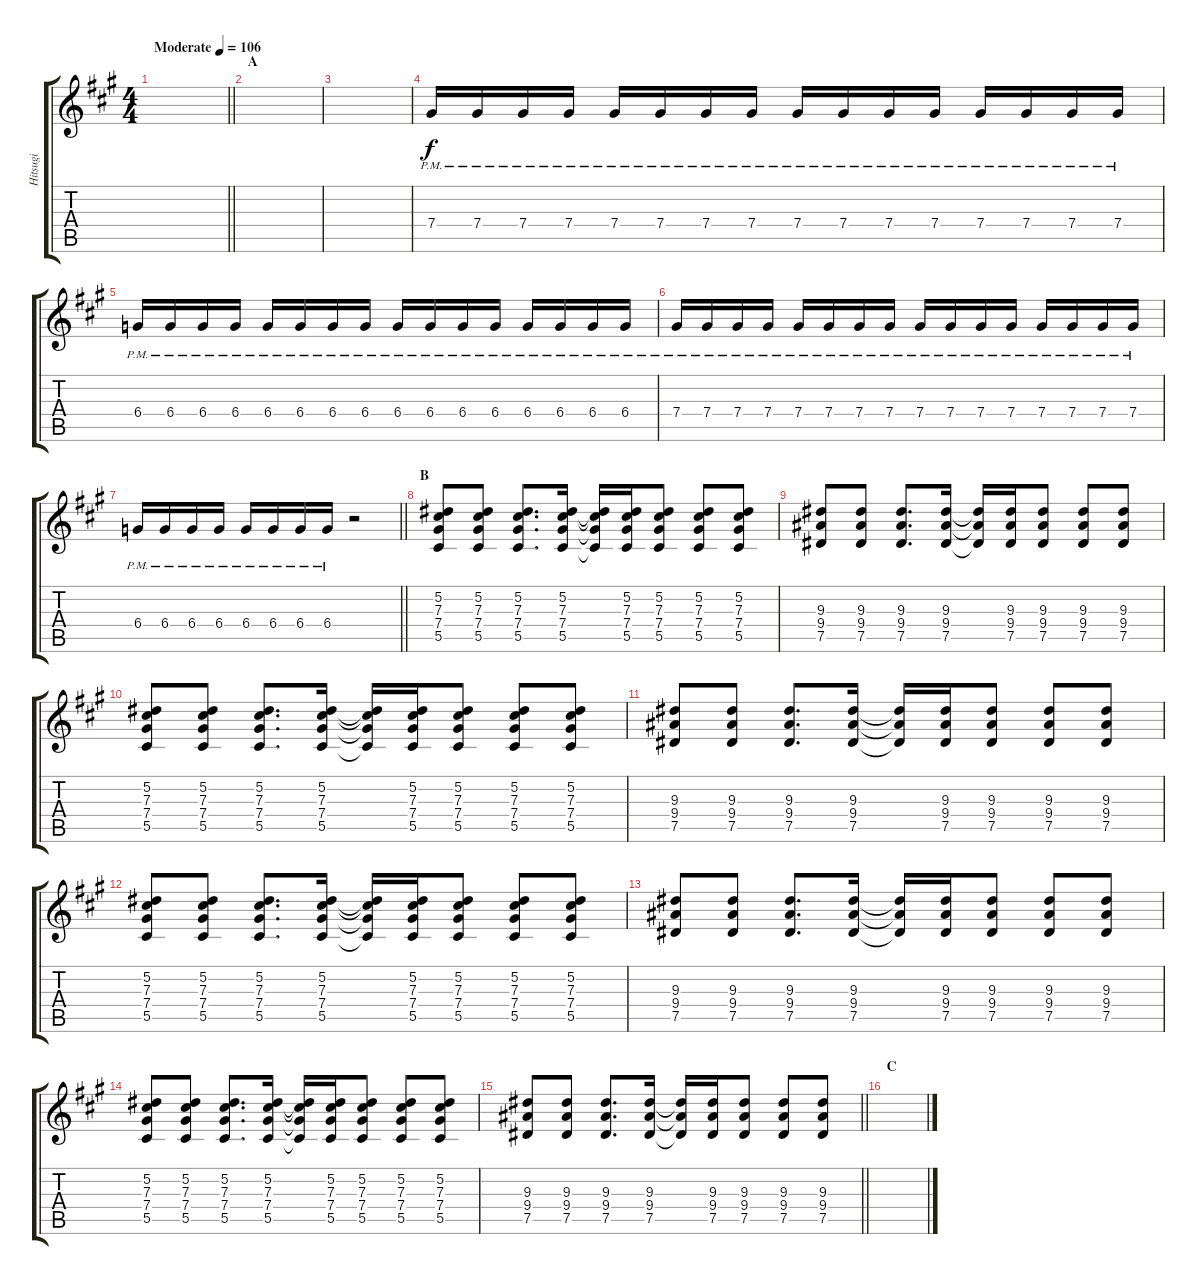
\track ("Hitsugi" "Hitsugi") {instrument overdrivenguitar}
\staff {score tabs}
\tuning (Eb4 Bb3 Gb3 Db3 Ab2 Eb2) {hide}
\ts (4 4)
\tempo (106 "Moderate")
\clef g2
\barLineRight lightlight
\ks a
|
\section ("" "A")
|
|
7.4{pm}.16 7.4{pm}.16 7.4{pm}.16 7.4{pm}.16 7.4{pm}.16 7.4{pm}.16 7.4{pm}.16 7.4{pm}.16 7.4{pm}.16 7.4{pm}.16 7.4{pm}.16 7.4{pm}.16 7.4{pm}.16 7.4{pm}.16 7.4{pm}.16 7.4{pm}.16 |
6.4{pm}.16 6.4{pm}.16 6.4{pm}.16 6.4{pm}.16 6.4{pm}.16 6.4{pm}.16 6.4{pm}.16 6.4{pm}.16 6.4{pm}.16 6.4{pm}.16 6.4{pm}.16 6.4{pm}.16 6.4{pm}.16 6.4{pm}.16 6.4{pm}.16 6.4{pm}.16 |
7.4{pm}.16 7.4{pm}.16 7.4{pm}.16 7.4{pm}.16 7.4{pm}.16 7.4{pm}.16 7.4{pm}.16 7.4{pm}.16 7.4{pm}.16 7.4{pm}.16 7.4{pm}.16 7.4{pm}.16 7.4{pm}.16 7.4{pm}.16 7.4{pm}.16 7.4{pm}.16 |
\barLineRight lightlight
6.4{pm}.16 6.4{pm}.16 6.4{pm}.16 6.4{pm}.16 6.4{pm}.16 6.4{pm}.16 6.4{pm}.16 6.4{pm}.16 r.2 |
\section ("" "B")
(5.2 7.3 7.4 5.5).8 (5.2 7.3 7.4 5.5).8 (5.2 7.3 7.4 5.5).8{d} (5.2 7.3 7.4 5.5).16 (5.2{t} 7.3{t} 7.4{t} 5.5{t}).16 (5.2 7.3 7.4 5.5).16 (5.2 7.3 7.4 5.5).8 (5.2 7.3 7.4 5.5).8 (5.2 7.3 7.4 5.5).8 |
(9.3 9.4 7.5).8 (9.3 9.4 7.5).8 (9.3 9.4 7.5).8{d} (9.3 9.4 7.5).16 (9.3{t} 9.4{t} 7.5{t}).16 (9.3 9.4 7.5).16 (9.3 9.4 7.5).8 (9.3 9.4 7.5).8 (9.3 9.4 7.5).8 |
(5.2 7.3 7.4 5.5).8 (5.2 7.3 7.4 5.5).8 (5.2 7.3 7.4 5.5).8{d} (5.2 7.3 7.4 5.5).16 (5.2{t} 7.3{t} 7.4{t} 5.5{t}).16 (5.2 7.3 7.4 5.5).16 (5.2 7.3 7.4 5.5).8 (5.2 7.3 7.4 5.5).8 (5.2 7.3 7.4 5.5).8 |
(9.3 9.4 7.5).8 (9.3 9.4 7.5).8 (9.3 9.4 7.5).8{d} (9.3 9.4 7.5).16 (9.3{t} 9.4{t} 7.5{t}).16 (9.3 9.4 7.5).16 (9.3 9.4 7.5).8 (9.3 9.4 7.5).8 (9.3 9.4 7.5).8 |
(5.2 7.3 7.4 5.5).8 (5.2 7.3 7.4 5.5).8 (5.2 7.3 7.4 5.5).8{d} (5.2 7.3 7.4 5.5).16 (5.2{t} 7.3{t} 7.4{t} 5.5{t}).16 (5.2 7.3 7.4 5.5).16 (5.2 7.3 7.4 5.5).8 (5.2 7.3 7.4 5.5).8 (5.2 7.3 7.4 5.5).8 |
(9.3 9.4 7.5).8 (9.3 9.4 7.5).8 (9.3 9.4 7.5).8{d} (9.3 9.4 7.5).16 (9.3{t} 9.4{t} 7.5{t}).16 (9.3 9.4 7.5).16 (9.3 9.4 7.5).8 (9.3 9.4 7.5).8 (9.3 9.4 7.5).8 |
(5.2 7.3 7.4 5.5).8 (5.2 7.3 7.4 5.5).8 (5.2 7.3 7.4 5.5).8{d} (5.2 7.3 7.4 5.5).16 (5.2{t} 7.3{t} 7.4{t} 5.5{t}).16 (5.2 7.3 7.4 5.5).16 (5.2 7.3 7.4 5.5).8 (5.2 7.3 7.4 5.5).8 (5.2 7.3 7.4 5.5).8 |
\barLineRight lightlight
(9.3 9.4 7.5).8 (9.3 9.4 7.5).8 (9.3 9.4 7.5).8{d} (9.3 9.4 7.5).16 (9.3{t} 9.4{t} 7.5{t}).16 (9.3 9.4 7.5).16 (9.3 9.4 7.5).8 (9.3 9.4 7.5).8 (9.3 9.4 7.5).8 |
\section ("" "C")
